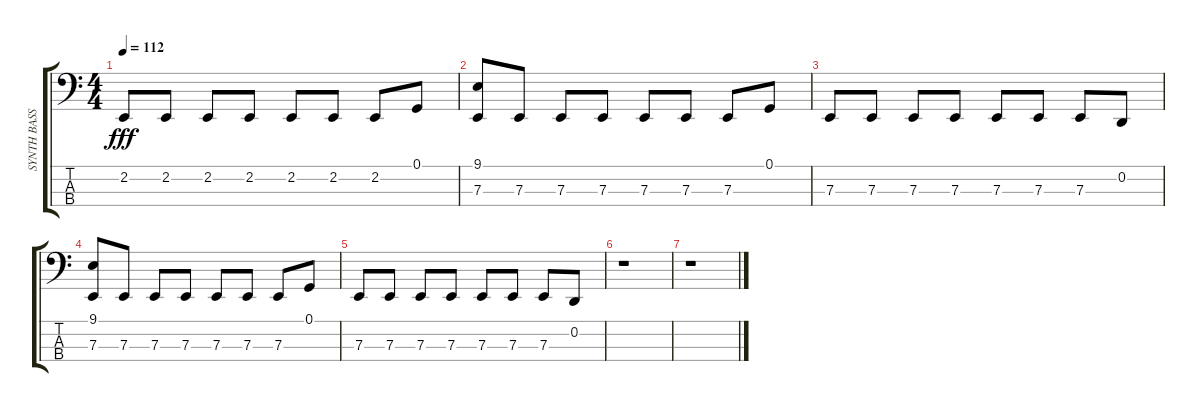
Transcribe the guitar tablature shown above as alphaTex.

\track ("SYNTH BASS2" "SYNTH BASS") {instrument pad3polysynth}
\staff {score tabs}
\tuning (G2 D2 A1 E1) {hide}
\ts (4 4)
\tempo 112
\clef f4
\ks c
2.2.8{dy fff volume 10} 2.2.8{volume 9} 2.2.8{volume 8} 2.2.8{volume 7} 2.2.8{volume 7} 2.2.8{volume 6} 2.2.8{volume 5} 0.1.8{volume 4} |
(9.1 7.3).8{volume 4} 7.3.8{volume 4} 7.3.8{volume 5} 7.3.8{volume 6} 7.3.8{volume 6} 7.3.8{volume 7} 7.3.8{volume 8} 0.1.8{volume 9} |
7.3.8{volume 10} 7.3.8{volume 9} 7.3.8{volume 8} 7.3.8{volume 7} 7.3.8{volume 6} 7.3.8{volume 6} 7.3.8{volume 5} 0.2.8{volume 4} |
(9.1 7.3).8{volume 4} 7.3.8{volume 4} 7.3.8{volume 5} 7.3.8{volume 6} 7.3.8{volume 6} 7.3.8{volume 7} 7.3.8{volume 8} 0.1.8{volume 8} |
7.3.8{volume 9} 7.3.8{volume 9} 7.3.8{volume 8} 7.3.8{volume 8} 7.3.8{volume 7} 7.3.8{volume 6} 7.3.8{volume 5} 0.2.8{volume 4} |
r.1 |
r.1
